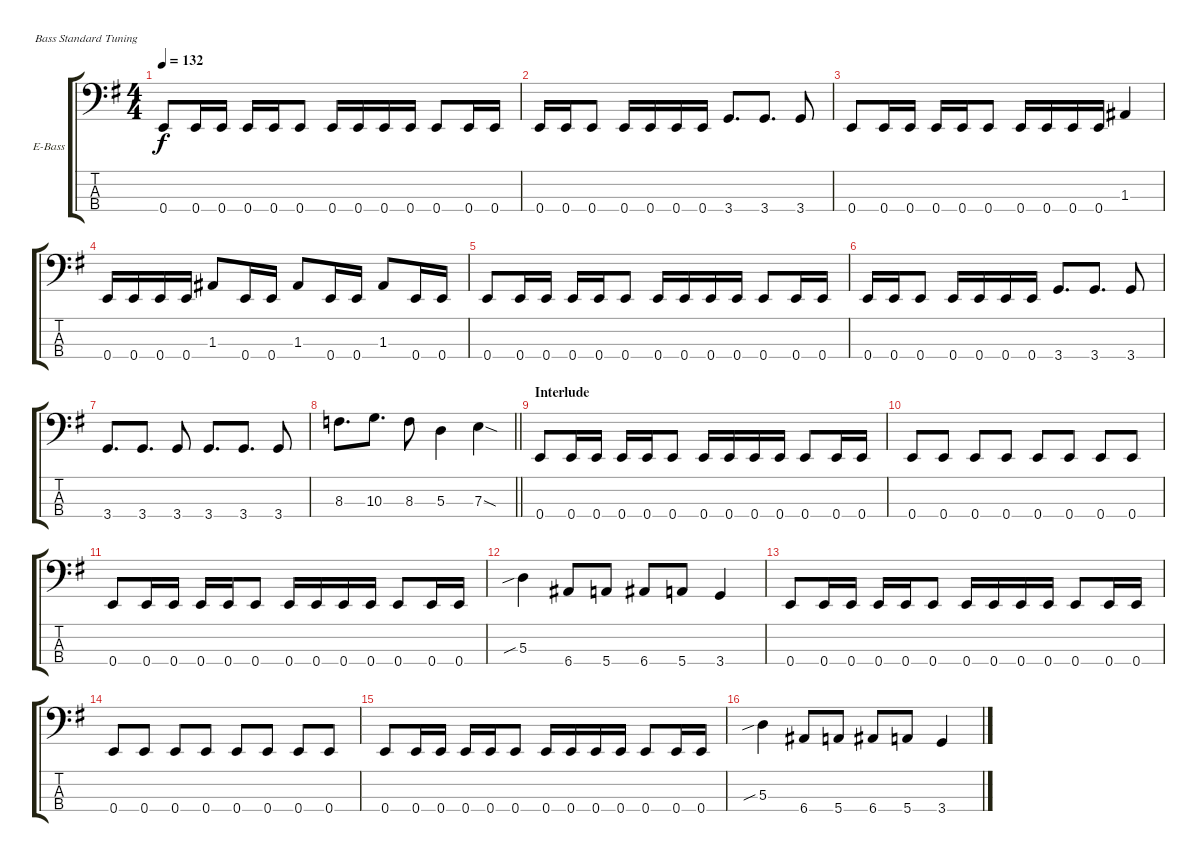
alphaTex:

\bracketExtendMode groupsimilarinstruments
\firstSystemTrackNameOrientation horizontal
\otherSystemsTrackNameOrientation horizontal
\track ("Bass" "E-Bass") {instrument electricbassfinger}
\staff {score tabs}
\tuning (G2 D2 A1 E1)
\ts (4 4)
\tempo 132
\clef f4
\ks g
0.4.8{dy f} 0.4.16 0.4.16 0.4.16 0.4.16 0.4.8 0.4.16 0.4.16 0.4.16 0.4.16 0.4.8 0.4.16 0.4.16 |
0.4.16 0.4.16 0.4.8 0.4.16 0.4.16 0.4.16 0.4.16 3.4.8{d} 3.4.8{d} 3.4.8 |
0.4.8 0.4.16 0.4.16 0.4.16 0.4.16 0.4.8 0.4.16 0.4.16 0.4.16 0.4.16 1.3.4 |
0.4.16 0.4.16 0.4.16 0.4.16 1.3.8 0.4.16 0.4.16 1.3.8 0.4.16 0.4.16 1.3.8 0.4.16 0.4.16 |
0.4.8 0.4.16 0.4.16 0.4.16 0.4.16 0.4.8 0.4.16 0.4.16 0.4.16 0.4.16 0.4.8 0.4.16 0.4.16 |
0.4.16 0.4.16 0.4.8 0.4.16 0.4.16 0.4.16 0.4.16 3.4.8{d} 3.4.8{d} 3.4.8 |
3.4.8{d} 3.4.8{d} 3.4.8 3.4.8{d} 3.4.8{d} 3.4.8 |
\barLineRight lightlight
8.3.8{d} 10.3.8{d} 8.3.8 5.3.4 7.3{sod}.4 |
\section ("" "Interlude")
0.4.8 0.4.16 0.4.16 0.4.16 0.4.16 0.4.8 0.4.16 0.4.16 0.4.16 0.4.16 0.4.8 0.4.16 0.4.16 |
0.4.8 0.4.8 0.4.8 0.4.8 0.4.8 0.4.8 0.4.8 0.4.8 |
0.4.8 0.4.16 0.4.16 0.4.16 0.4.16 0.4.8 0.4.16 0.4.16 0.4.16 0.4.16 0.4.8 0.4.16 0.4.16 |
5.3{sib}.4 6.4.8 5.4.8 6.4.8 5.4.8 3.4.4 |
0.4.8 0.4.16 0.4.16 0.4.16 0.4.16 0.4.8 0.4.16 0.4.16 0.4.16 0.4.16 0.4.8 0.4.16 0.4.16 |
0.4.8 0.4.8 0.4.8 0.4.8 0.4.8 0.4.8 0.4.8 0.4.8 |
0.4.8 0.4.16 0.4.16 0.4.16 0.4.16 0.4.8 0.4.16 0.4.16 0.4.16 0.4.16 0.4.8 0.4.16 0.4.16 |
5.3{sib}.4 6.4.8 5.4.8 6.4.8 5.4.8 3.4.4
